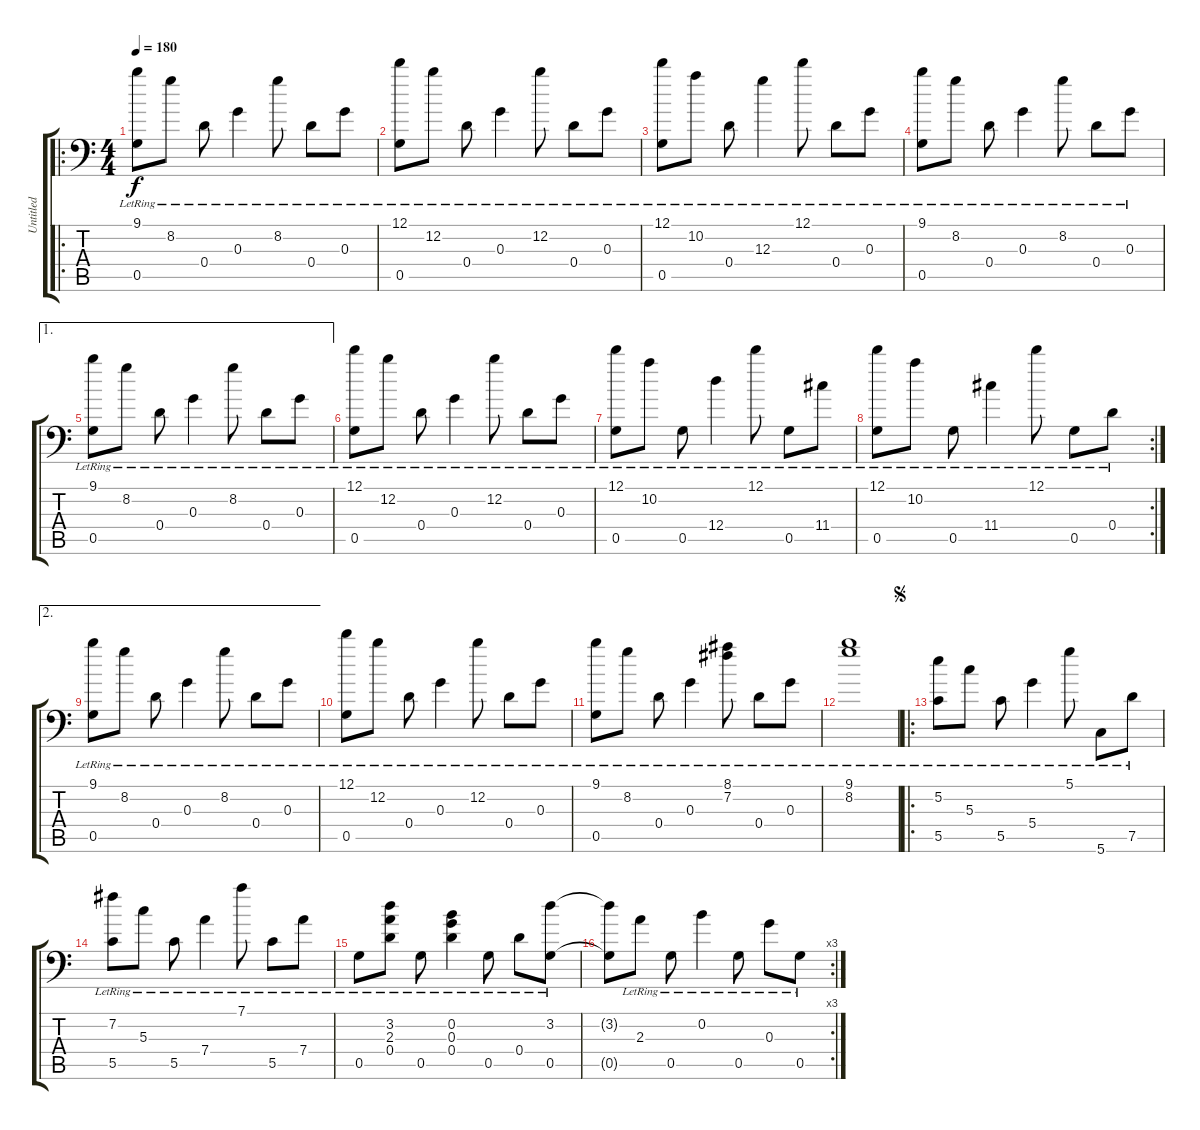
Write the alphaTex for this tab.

\track ("Untitled" "Untitled") {instrument acousticguitarsteel}
\staff {score tabs}
\tuning (D4 B3 G3 D3 G2 G1) {hide}
\ro
\ts (4 4)
\tempo 180
\clef f4
\ks c
(9.1{lr} 0.5{lr}).8{dy f instrument acousticguitarsteel} 8.2{lr}.8 0.4{lr}.8 0.3{lr}.4 8.2{lr}.8 0.4{lr}.8 0.3{lr}.8 |
(12.1{lr} 0.5{lr}).8 12.2{lr}.8 0.4{lr}.8 0.3{lr}.4 12.2{lr}.8 0.4{lr}.8 0.3{lr}.8 |
(12.1{lr} 0.5{lr}).8 10.2{lr}.8 0.4{lr}.8 12.3{lr}.4 12.1{lr}.8 0.4{lr}.8 0.3{lr}.8 |
(9.1{lr} 0.5{lr}).8 8.2{lr}.8 0.4{lr}.8 0.3{lr}.4 8.2{lr}.8 0.4{lr}.8 0.3{lr}.8 |
\ae 1
(9.1{lr} 0.5{lr}).8 8.2{lr}.8 0.4{lr}.8 0.3{lr}.4 8.2{lr}.8 0.4{lr}.8 0.3{lr}.8 |
(12.1{lr} 0.5{lr}).8 12.2{lr}.8 0.4{lr}.8 0.3{lr}.4 12.2{lr}.8 0.4{lr}.8 0.3{lr}.8 |
(12.1{lr} 0.5{lr}).8 10.2{lr}.8 0.5{lr}.8 12.4{lr}.4 12.1{lr}.8 0.5{lr}.8 11.4{lr}.8 |
\rc 2
(12.1{lr} 0.5{lr}).8 10.2{lr}.8 0.5{lr}.8 11.4{lr}.4 12.1{lr}.8 0.5{lr}.8 0.4{lr}.8 |
\ae 2
(9.1{lr} 0.5{lr}).8 8.2{lr}.8 0.4{lr}.8 0.3{lr}.4 8.2{lr}.8 0.4{lr}.8 0.3{lr}.8 |
(12.1{lr} 0.5{lr}).8 12.2{lr}.8 0.4{lr}.8 0.3{lr}.4 12.2{lr}.8 0.4{lr}.8 0.3{lr}.8 |
(9.1{lr} 0.5{lr}).8 8.2{lr}.8 0.4{lr}.8 0.3{lr}.4 (8.1{lr} 7.2{lr}).8 0.4{lr}.8 0.3{lr}.8 |
(9.1{lr} 8.2{lr}).1 |
\ro
\jump segno
(5.2{lr} 5.5{lr}).8 5.3{lr}.8 5.5{lr}.8 5.4{lr}.4 5.1{lr}.8 5.6{lr}.8 7.5{lr}.8 |
(7.2{lr} 5.5{lr}).8 5.3{lr}.8 5.5{lr}.8 7.4{lr}.4 7.1{lr}.8 5.5{lr}.8 7.4{lr}.8 |
0.5{lr}.8 (3.2{lr} 2.3{lr} 0.4{lr}).8 0.5{lr}.8 (0.2{lr} 0.3{lr} 0.4{lr}).4 0.5{lr}.8 0.4{lr}.8 (3.2{lr} 0.5{lr}).8 |
\rc 3
(3.2{t} 0.5{t}).8 2.3{lr}.8 0.5{lr}.8 0.2{lr}.4 0.5{lr}.8 0.3{lr}.8 0.5{lr}.8
